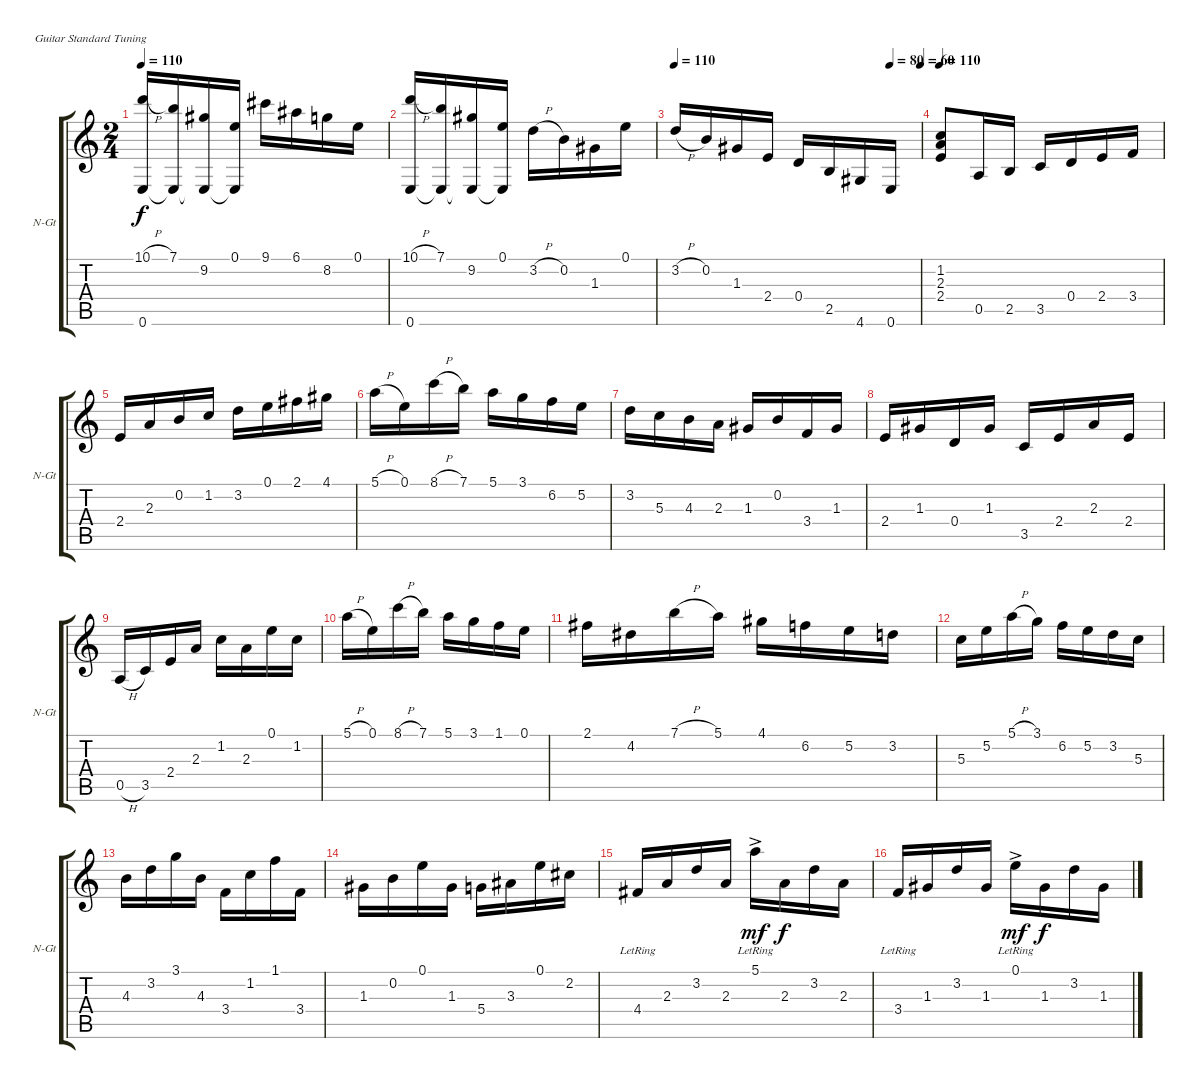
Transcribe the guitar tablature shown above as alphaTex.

\bracketExtendMode groupsimilarinstruments
\useSystemSignSeparator
\singleTrackTrackNamePolicy allsystems
\multiTrackTrackNamePolicy allsystems
\firstSystemTrackNameOrientation horizontal
\otherSystemsTrackNameOrientation horizontal
\track ("Äîðîæêà 1" "N-Gt") {instrument acousticguitarnylon}
\staff {score tabs}
\tuning (E4 B3 G3 D3 A2 E2)
\ts (2 4)
\tempo 110
\clef g2
\ks c
(10.1{h} 0.6).16{dy f} (7.1 0.6{t}).16 (9.2 0.6{t}).16 (0.1 0.6{t}).16 9.1.16 6.1.16 8.2.16 0.1.16 |
(10.1{h} 0.6).16 (7.1 0.6{t}).16 (9.2 0.6{t}).16 (0.1 0.6{t}).16 3.2{h}.16 0.2.16 1.3.16 0.1.16 |
\tempo 110
\tempo (80 0.875)
\tempo (60 1)
3.2{h}.16 0.2.16 1.3.16 2.4.16 0.4.16 2.5.16 4.6.16 0.6.16 |
\tempo 110
(1.2 2.3 2.4).8 0.5.16 2.5.16 3.5.16 0.4.16 2.4.16 3.4.16 |
2.4.16 2.3.16 0.2.16 1.2.16 3.2.16 0.1.16 2.1.16 4.1.16 |
5.1{h}.16 0.1.16 8.1{h}.16 7.1.16 5.1.16 3.1.16 6.2.16 5.2.16 |
3.2.16 5.3.16 4.3.16 2.3.16 1.3.16 0.2.16 3.4.16 1.3.16 |
2.4.16 1.3.16 0.4.16 1.3.16 3.5.16 2.4.16 2.3.16 2.4.16 |
0.5{h}.16 3.5.16 2.4.16 2.3.16 1.2.16 2.3.16 0.1.16 1.2.16 |
5.1{h}.16 0.1.16 8.1{h}.16 7.1.16 5.1.16 3.1.16 1.1.16 0.1.16 |
2.1.16 4.2.16 7.1{h}.16 5.1.16 4.1.16 6.2.16 5.2.16 3.2.16 |
5.3.16 5.2.16 5.1{h}.16 3.1.16 6.2.16 5.2.16 3.2.16 5.3.16 |
4.3.16 3.2.16 3.1.16 4.3.16 3.4.16 1.2.16 1.1.16 3.4.16 |
1.3.16 0.2.16 0.1.16 1.3.16 5.4.16 3.3.16 0.1.16 2.2.16 |
4.4{lr}.16 2.3.16 3.2.16 2.3.16 5.1{ac lr}.16{dy mf} 2.3.16{dy f} 3.2.16 2.3.16 |
3.4{lr}.16 1.3.16 3.2.16 1.3.16 0.1{ac lr}.16{dy mf} 1.3.16{dy f} 3.2.16 1.3.16
